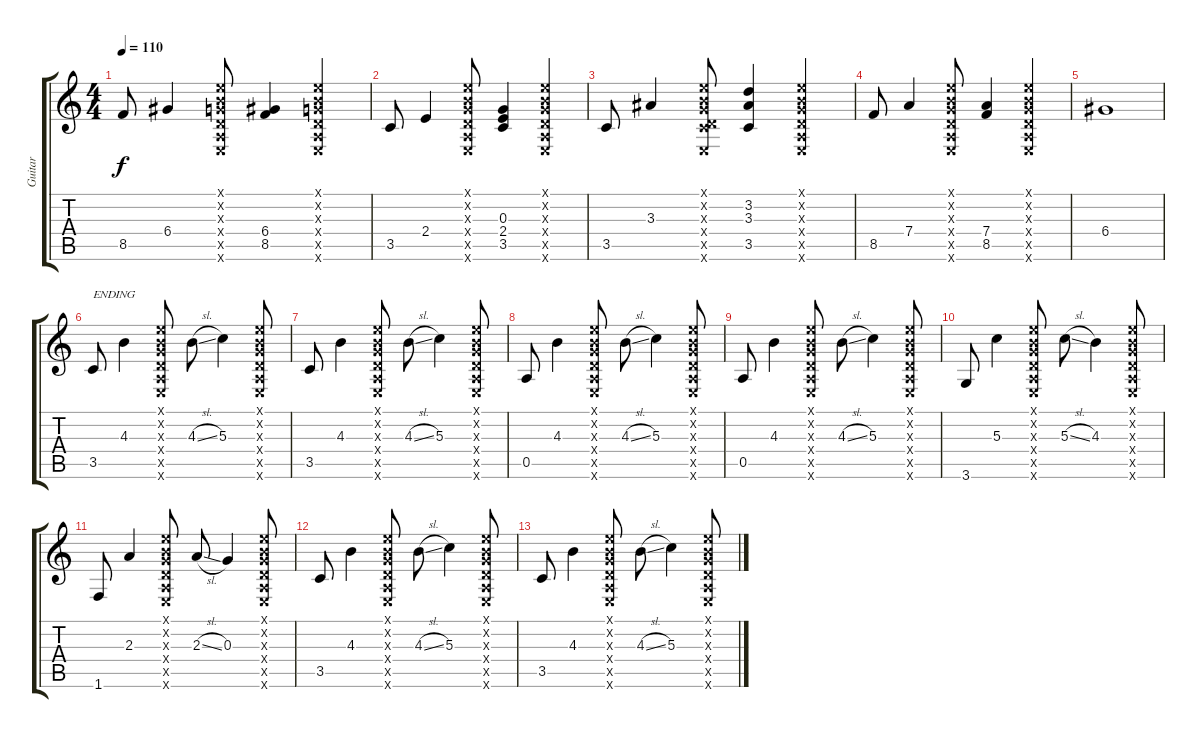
\track ("Guitar" "Guitar") {instrument acousticguitarnylon}
\staff {score tabs}
\tuning (E4 B3 G3 D3 A2 E2) {hide}
\ts (4 4)
\tempo 110
\clef g2
\ks c
8.5.8{dy f} 6.4.4 (0.1{x} 0.2{x} 0.3{x} 0.4{x} 0.5{x} 0.6{x}).8 (6.4 8.5).4 (0.1{x} 0.2{x} 0.3{x} 0.4{x} 0.5{x} 0.6{x}).4 |
3.5.8 2.4.4 (0.1{x} 0.2{x} 0.3{x} 0.4{x} 0.5{x} 0.6{x}).8 (0.3 2.4 3.5).4 (0.1{x} 0.2{x} 0.3{x} 0.4{x} 0.5{x} 0.6{x}).4 |
3.5.8 3.3.4 (0.1{x} 0.2{x} 0.3{x} 0.4{x} 3.5{x} 0.6{x}).8 (3.2 3.3 3.5).4 (0.1{x} 0.2{x} 0.3{x} 0.4{x} 0.5{x} 0.6{x}).4 |
8.5.8 7.4.4 (0.1{x} 0.2{x} 0.3{x} 0.4{x} 0.5{x} 0.6{x}).8 (7.4 8.5).4 (0.1{x} 0.2{x} 0.3{x} 0.4{x} 0.5{x} 0.6{x}).4 |
6.4.1 |
3.5.8{txt "ENDING"} 4.3.4 (0.1{x} 0.2{x} 0.3{x} 0.4{x} 0.5{x} 0.6{x}).8 4.3{sl}.8 5.3.4 (0.1{x} 0.2{x} 0.3{x} 0.4{x} 0.5{x} 0.6{x}).8 |
3.5.8 4.3.4 (0.1{x} 0.2{x} 0.3{x} 0.4{x} 0.5{x} 0.6{x}).8 4.3{sl}.8 5.3.4 (0.1{x} 0.2{x} 0.3{x} 0.4{x} 0.5{x} 0.6{x}).8 |
0.5.8 4.3.4 (0.1{x} 0.2{x} 0.3{x} 0.4{x} 0.5{x} 0.6{x}).8 4.3{sl}.8 5.3.4 (0.1{x} 0.2{x} 0.3{x} 0.4{x} 0.5{x} 0.6{x}).8 |
0.5.8 4.3.4 (0.1{x} 0.2{x} 0.3{x} 0.4{x} 0.5{x} 0.6{x}).8 4.3{sl}.8 5.3.4 (0.1{x} 0.2{x} 0.3{x} 0.4{x} 0.5{x} 0.6{x}).8 |
3.6.8 5.3.4 (0.1{x} 0.2{x} 0.3{x} 0.4{x} 0.5{x} 0.6{x}).8 5.3{sl}.8 4.3.4 (0.1{x} 0.2{x} 0.3{x} 0.4{x} 0.5{x} 0.6{x}).8 |
1.6.8 2.3.4 (0.1{x} 0.2{x} 0.3{x} 0.4{x} 0.5{x} 0.6{x}).8 2.3{sl}.8 0.3.4 (0.1{x} 0.2{x} 0.3{x} 0.4{x} 0.5{x} 0.6{x}).8 |
3.5.8 4.3.4 (0.1{x} 0.2{x} 0.3{x} 0.4{x} 0.5{x} 0.6{x}).8 4.3{sl}.8 5.3.4 (0.1{x} 0.2{x} 0.3{x} 0.4{x} 0.5{x} 0.6{x}).8 |
3.5.8 4.3.4 (0.1{x} 0.2{x} 0.3{x} 0.4{x} 0.5{x} 0.6{x}).8 4.3{sl}.8 5.3.4 (0.1{x} 0.2{x} 0.3{x} 0.4{x} 0.5{x} 0.6{x}).8
